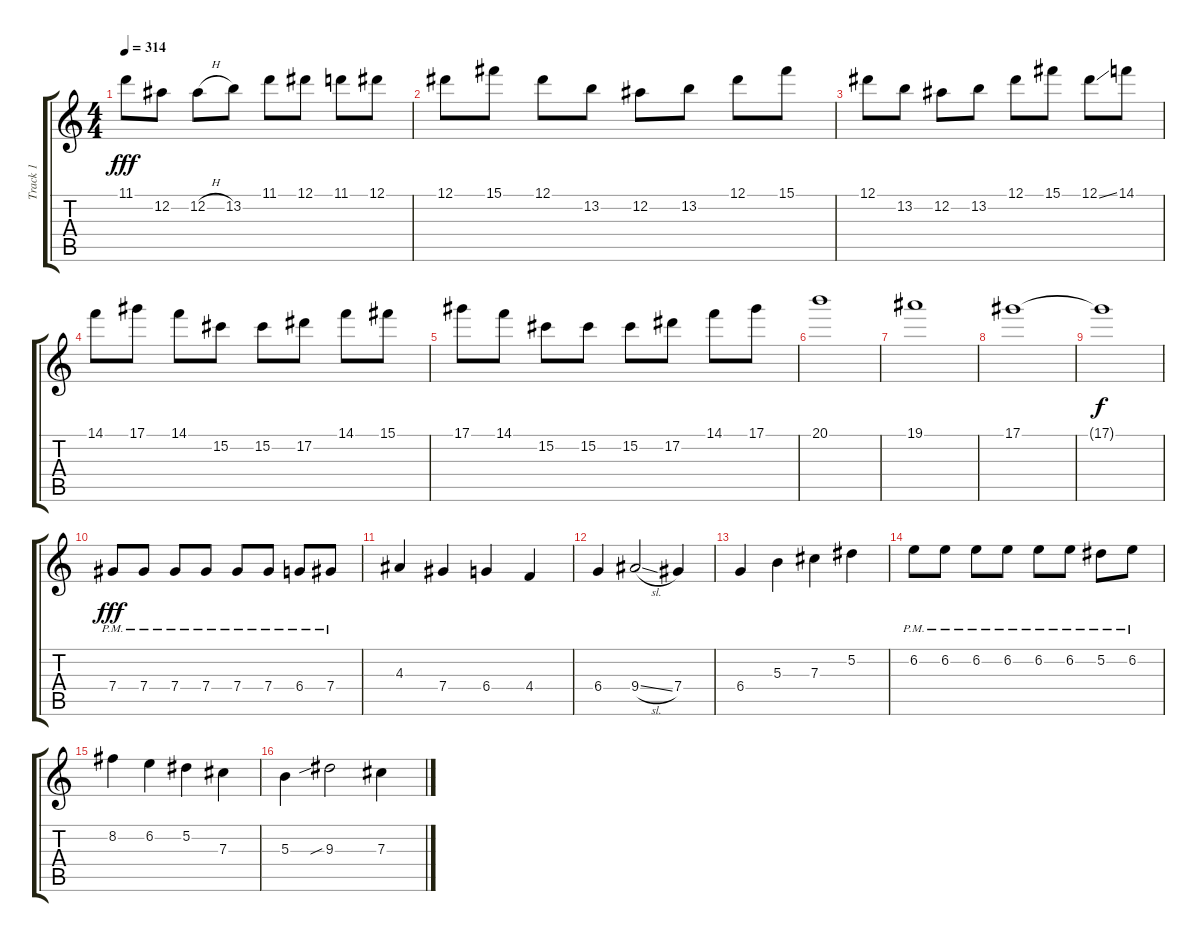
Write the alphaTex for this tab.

\track ("Track 1" "Track 1") {instrument electricguitarclean}
\staff {score tabs}
\tuning (Eb4 Bb3 Gb3 Db3 Ab2 Eb2) {hide}
\ts (4 4)
\tempo 314
\clef g2
\ks c
11.1.8{dy fff} 12.2.8 12.2{h}.8 13.2.8 11.1.8 12.1.8 11.1.8 12.1.8 |
12.1.8 15.1.8 12.1.8 13.2.8 12.2.8 13.2.8 12.1.8 15.1.8 |
12.1.8 13.2.8 12.2.8 13.2.8 12.1.8 15.1.8 12.1{ss}.8 14.1.8 |
14.1.8 17.1.8 14.1.8 15.2.8 15.2.8 17.2.8 14.1.8 15.1.8 |
17.1.8 14.1.8 15.2.8 15.2.8 15.2.8 17.2.8 14.1.8 17.1.8 |
20.1.1 |
19.1.1 |
17.1.1 |
17.1{t}.1{dy f} |
7.4{pm}.8{dy fff} 7.4{pm}.8 7.4{pm}.8 7.4{pm}.8 7.4{pm}.8 7.4{pm}.8 6.4{pm}.8 7.4{pm}.8 |
4.3.4 7.4.4 6.4.4 4.4.4 |
6.4.4 9.4{sl}.2 7.4.4 |
6.4.4 5.3.4 7.3.4 5.2.4 |
6.2{pm}.8 6.2{pm}.8 6.2{pm}.8 6.2{pm}.8 6.2{pm}.8 6.2{pm}.8 5.2{pm}.8 6.2{pm}.8 |
8.2.4 6.2.4 5.2.4 7.3.4 |
5.3.4 9.3{sib}.2 7.3.4
